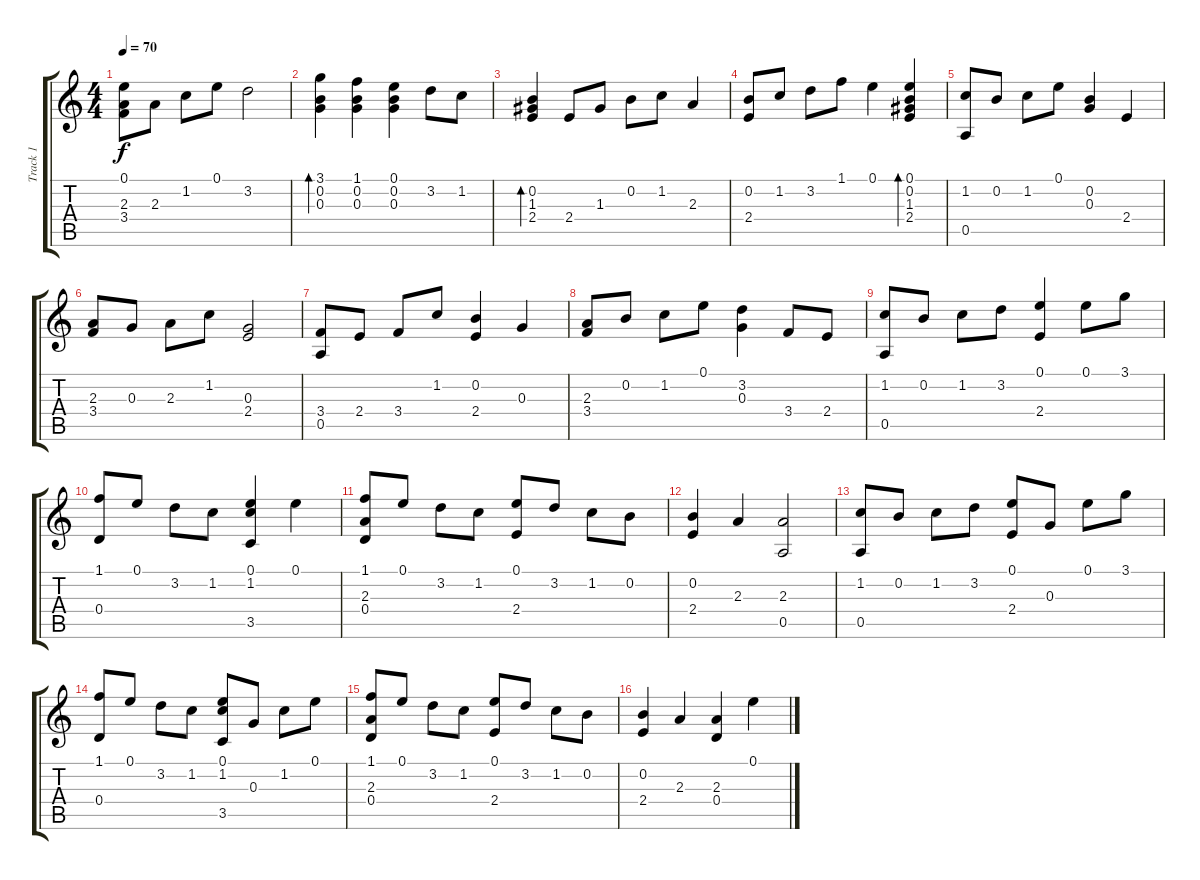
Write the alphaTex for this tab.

\track ("Track 1" "Track 1") {instrument acousticguitarsteel}
\staff {score tabs}
\tuning (E4 B3 G3 D3 A2 E2) {hide}
\ts (4 4)
\tempo 70
\clef g2
\ks c
(0.1 2.3 3.4).8{dy f} 2.3.8 1.2.8 0.1.8 3.2.2 |
(3.1 0.2 0.3).4{bd 240} (1.1 0.2 0.3).4 (0.1 0.2 0.3).4 3.2.8 1.2.8 |
(0.2 1.3 2.4).4{bd 240} 2.4.8 1.3.8 0.2.8 1.2.8 2.3.4 |
(0.2 2.4).8 1.2.8 3.2.8 1.1.8 0.1.4 (0.1 0.2 1.3 2.4).4{bd 480} |
(1.2 0.5).8 0.2.8 1.2.8 0.1.8 (0.2 0.3).4 2.4.4 |
(2.3 3.4).8 0.3.8 2.3.8 1.2.8 (0.3 2.4).2 |
(3.4 0.5).8 2.4.8 3.4.8 1.2.8 (0.2 2.4).4 0.3.4 |
(2.3 3.4).8 0.2.8 1.2.8 0.1.8 (3.2 0.3).4 3.4.8 2.4.8 |
(1.2 0.5).8 0.2.8 1.2.8 3.2.8 (0.1 2.4).4 0.1.8 3.1.8 |
(1.1 0.4).8 0.1.8 3.2.8 1.2.8 (0.1 1.2 3.5).4 0.1.4 |
(1.1 2.3 0.4).8 0.1.8 3.2.8 1.2.8 (0.1 2.4).8 3.2.8 1.2.8 0.2.8 |
(0.2 2.4).4 2.3.4 (2.3 0.5).2 |
(1.2 0.5).8 0.2.8 1.2.8 3.2.8 (0.1 2.4).8 0.3.8 0.1.8 3.1.8 |
(1.1 0.4).8 0.1.8 3.2.8 1.2.8 (0.1 1.2 3.5).8 0.3.8 1.2.8 0.1.8 |
(1.1 2.3 0.4).8 0.1.8 3.2.8 1.2.8 (0.1 2.4).8 3.2.8 1.2.8 0.2.8 |
(0.2 2.4).4 2.3.4 (2.3 0.4).4 0.1.4
